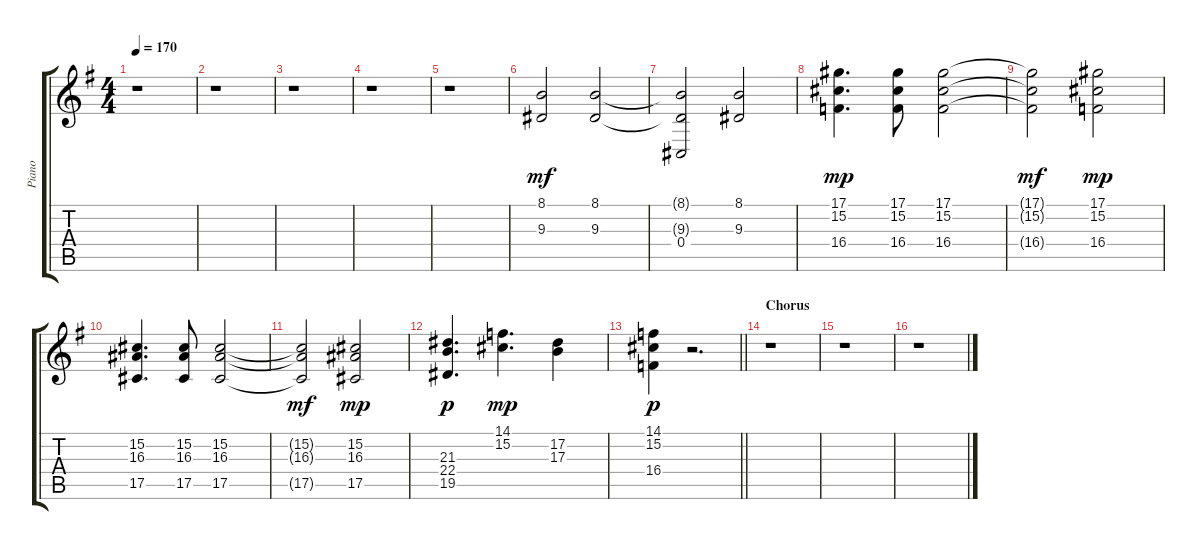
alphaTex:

\track ("Piano" "Piano") {instrument acousticgrandpiano}
\staff {score tabs}
\tuning (Eb4 Bb3 Gb3 Db3 Ab2 Eb2) {hide}
\ts (4 4)
\tempo 170
\clef g2
\ks g
r.1{dy mp} |
r.1 |
r.1 |
r.1 |
r.1 |
(8.1 9.3).2{dy mf} (8.1 9.3).2 |
(8.1{t} 9.3{t} 0.4).2 (8.1 9.3).2 |
(17.1 15.2 16.4).4{d dy mp} (17.1 15.2 16.4).8 (17.1 15.2 16.4).2 |
(17.1{t} 15.2{t} 16.4{t}).2{dy mf} (17.1 15.2 16.4).2{dy mp} |
(15.2 16.3 17.5).4{d} (15.2 16.3 17.5).8 (15.2 16.3 17.5).2 |
(15.2{t} 16.3{t} 17.5{t}).2{dy mf} (15.2 16.3 17.5).2{dy mp} |
(21.3 22.4 19.5).4{d dy p} (14.1 15.2).4{d dy mp} (17.2 17.3).4 |
\barLineRight lightlight
(14.1 15.2 16.4).4{dy p} r.2{d} |
\section ("" "Chorus")
r.1 |
r.1 |
r.1
